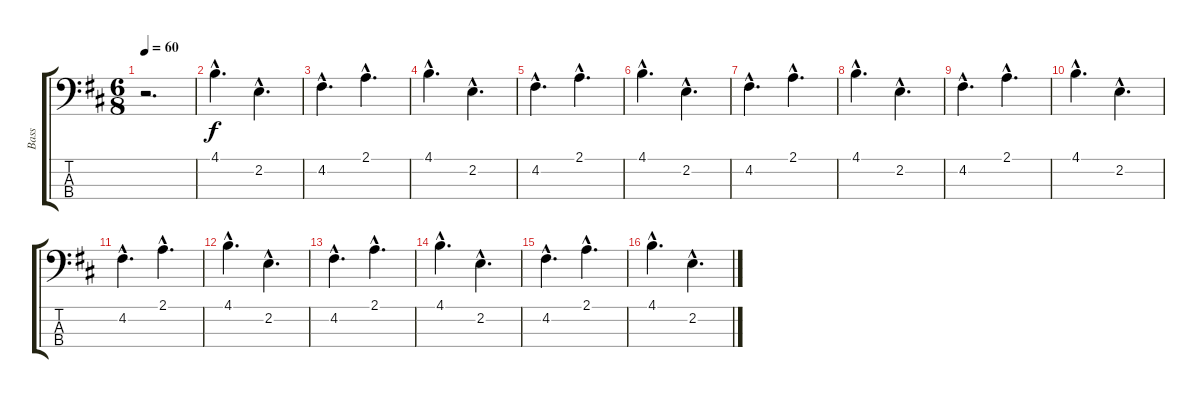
\track ("Bass" "Bass") {instrument electricbassfinger}
\staff {score tabs}
\tuning (G2 D2 A1 E1) {hide}
\ts (6 8)
\tempo 60
\clef f4
\ks bminor
r.2{d dy f instrument electricbassfinger} |
4.1{hac}.4{d} 2.2{hac}.4{d} |
4.2{hac}.4{d} 2.1{hac}.4{d} |
4.1{hac}.4{d} 2.2{hac}.4{d} |
4.2{hac}.4{d} 2.1{hac}.4{d} |
4.1{hac}.4{d} 2.2{hac}.4{d} |
4.2{hac}.4{d} 2.1{hac}.4{d} |
4.1{hac}.4{d} 2.2{hac}.4{d} |
4.2{hac}.4{d} 2.1{hac}.4{d} |
4.1{hac}.4{d} 2.2{hac}.4{d} |
4.2{hac}.4{d} 2.1{hac}.4{d} |
4.1{hac}.4{d} 2.2{hac}.4{d} |
4.2{hac}.4{d} 2.1{hac}.4{d} |
4.1{hac}.4{d} 2.2{hac}.4{d} |
4.2{hac}.4{d} 2.1{hac}.4{d} |
4.1{hac}.4{d} 2.2{hac}.4{d}
